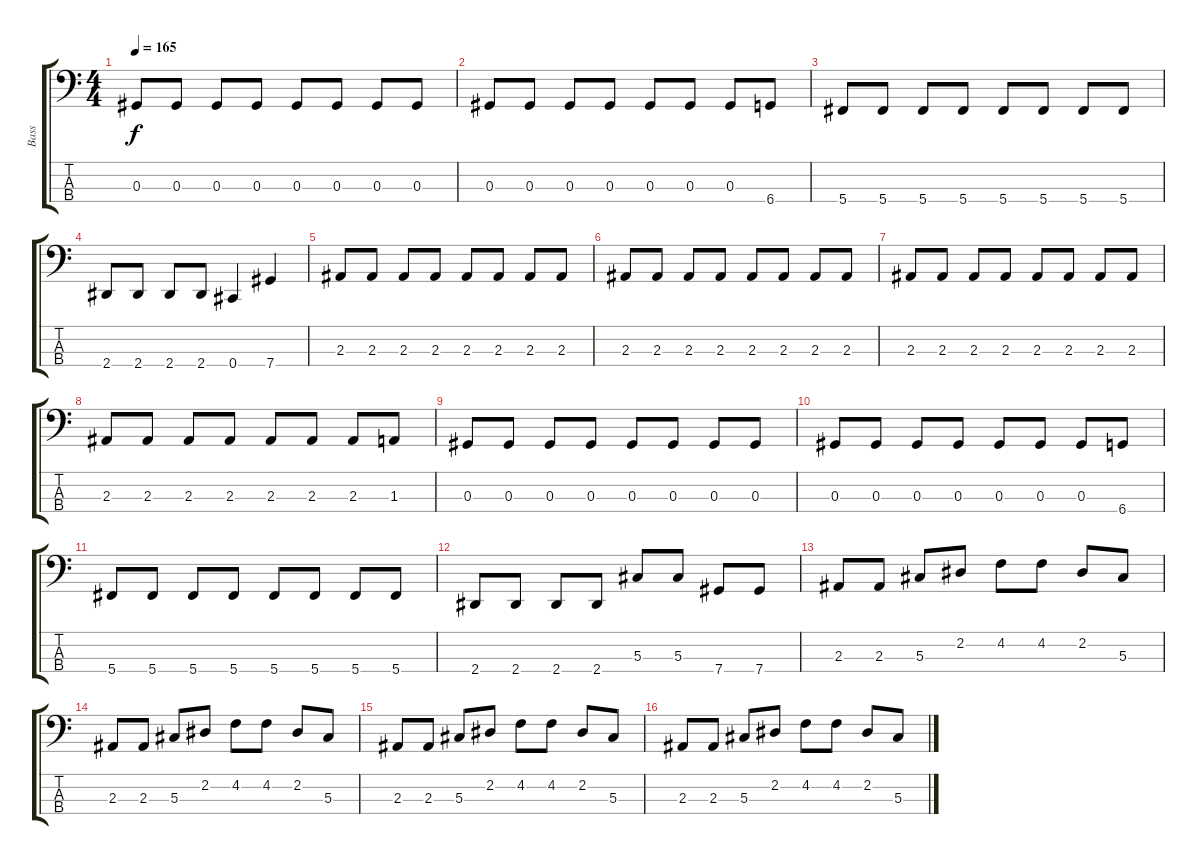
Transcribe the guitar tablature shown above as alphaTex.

\track ("Bass" "Bass") {instrument electricbassfinger}
\staff {score tabs}
\tuning (Gb2 Db2 Ab1 Db1) {hide}
\ts (4 4)
\tempo 165
\clef f4
\ks c
0.3.8{dy f} 0.3.8 0.3.8 0.3.8 0.3.8 0.3.8 0.3.8 0.3.8 |
0.3.8 0.3.8 0.3.8 0.3.8 0.3.8 0.3.8 0.3.8 6.4.8 |
5.4.8 5.4.8 5.4.8 5.4.8 5.4.8 5.4.8 5.4.8 5.4.8 |
2.4.8 2.4.8 2.4.8 2.4.8 0.4.4 7.4.4 |
2.3.8 2.3.8 2.3.8 2.3.8 2.3.8 2.3.8 2.3.8 2.3.8 |
2.3.8 2.3.8 2.3.8 2.3.8 2.3.8 2.3.8 2.3.8 2.3.8 |
2.3.8 2.3.8 2.3.8 2.3.8 2.3.8 2.3.8 2.3.8 2.3.8 |
2.3.8 2.3.8 2.3.8 2.3.8 2.3.8 2.3.8 2.3.8 1.3.8 |
0.3.8 0.3.8 0.3.8 0.3.8 0.3.8 0.3.8 0.3.8 0.3.8 |
0.3.8 0.3.8 0.3.8 0.3.8 0.3.8 0.3.8 0.3.8 6.4.8 |
5.4.8 5.4.8 5.4.8 5.4.8 5.4.8 5.4.8 5.4.8 5.4.8 |
2.4.8 2.4.8 2.4.8 2.4.8 5.3.8 5.3.8 7.4.8 7.4.8 |
2.3.8 2.3.8 5.3.8 2.2.8 4.2.8 4.2.8 2.2.8 5.3.8 |
2.3.8 2.3.8 5.3.8 2.2.8 4.2.8 4.2.8 2.2.8 5.3.8 |
2.3.8 2.3.8 5.3.8 2.2.8 4.2.8 4.2.8 2.2.8 5.3.8 |
2.3.8 2.3.8 5.3.8 2.2.8 4.2.8 4.2.8 2.2.8 5.3.8
